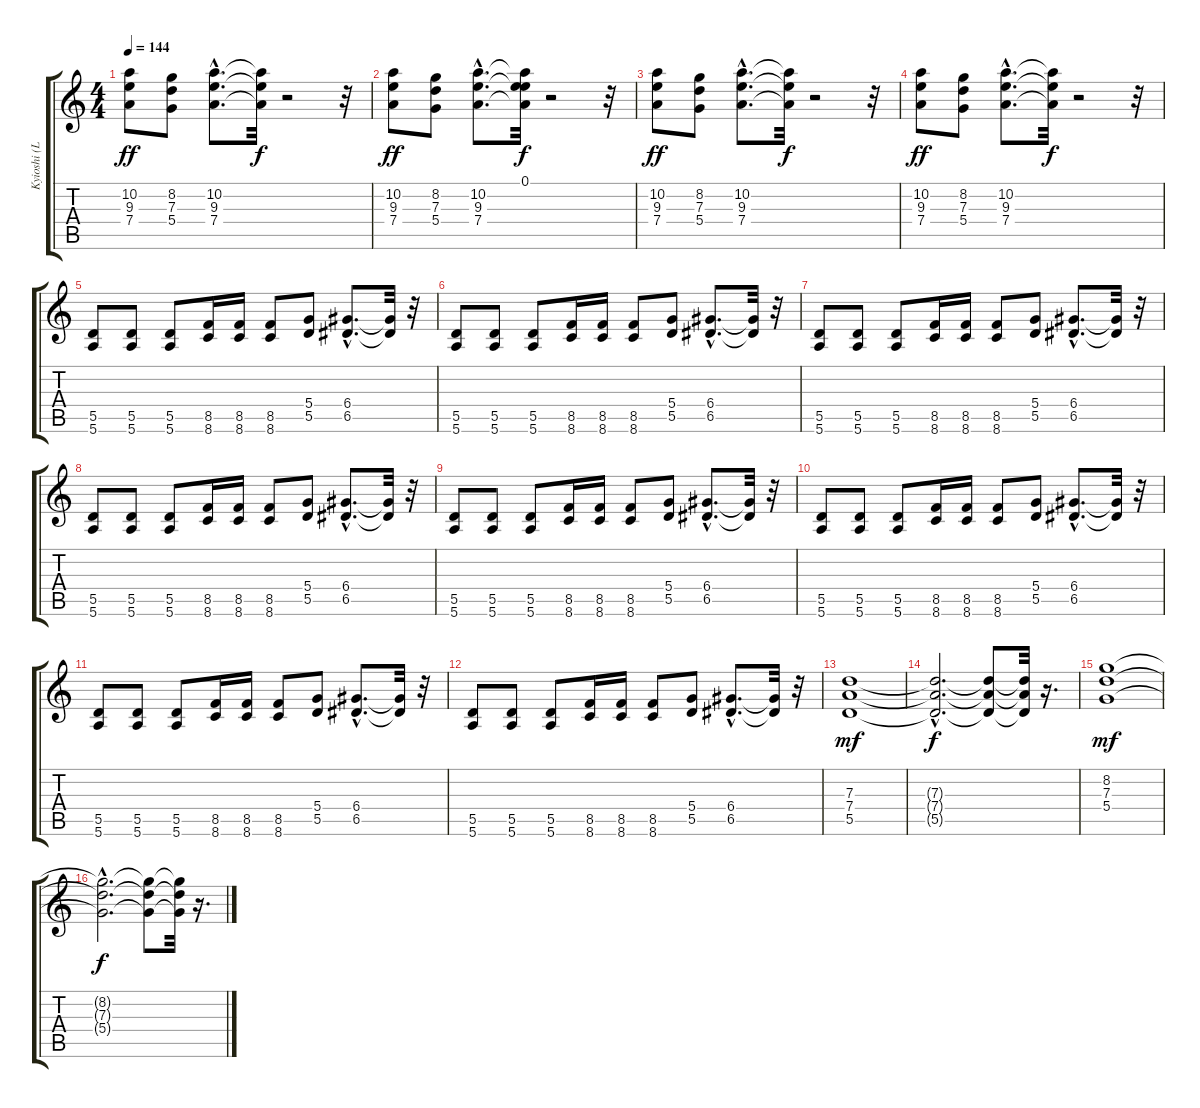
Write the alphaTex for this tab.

\track ("Kyioshi (Lead Guitars)" "Kyioshi (L") {instrument distortionguitar}
\staff {score tabs}
\tuning (E4 B3 G3 D3 A2 E2) {hide}
\ts (4 4)
\tempo 144
\clef g2
\ks c
(10.2 9.3 7.4).8{dy ff} (8.2 7.3 5.4).8 (10.2{hac} 9.3{hac} 7.4{hac}).8{d} (10.2{t} 9.3{t} 7.4{t}).32{dy f} r.2 r.32 |
(10.2 9.3 7.4).8{dy ff} (8.2 7.3 5.4).8 (10.2{hac} 9.3{hac} 7.4{hac}).8{d} (0.1 10.2{t} 9.3{t} 7.4{t}).32{dy f} r.2 r.32 |
(10.2 9.3 7.4).8{dy ff} (8.2 7.3 5.4).8 (10.2{hac} 9.3{hac} 7.4{hac}).8{d} (10.2{t} 9.3{t} 7.4{t}).32{dy f} r.2 r.32 |
(10.2 9.3 7.4).8{dy ff} (8.2 7.3 5.4).8 (10.2{hac} 9.3{hac} 7.4{hac}).8{d} (10.2{t} 9.3{t} 7.4{t}).32{dy f} r.2 r.32 |
(5.5 5.6).8 (5.5 5.6).8 (5.5 5.6).8 (8.5 8.6).16 (8.5 8.6).16 (8.5 8.6).8 (5.4 5.5).8 (6.4{hac} 6.5{hac}).8{d} (6.4{t} 6.5{t}).32 r.32 |
(5.5 5.6).8 (5.5 5.6).8 (5.5 5.6).8 (8.5 8.6).16 (8.5 8.6).16 (8.5 8.6).8 (5.4 5.5).8 (6.4{hac} 6.5{hac}).8{d} (6.4{t} 6.5{t}).32 r.32 |
(5.5 5.6).8 (5.5 5.6).8 (5.5 5.6).8 (8.5 8.6).16 (8.5 8.6).16 (8.5 8.6).8 (5.4 5.5).8 (6.4{hac} 6.5{hac}).8{d} (6.4{t} 6.5{t}).32 r.32 |
(5.5 5.6).8 (5.5 5.6).8 (5.5 5.6).8 (8.5 8.6).16 (8.5 8.6).16 (8.5 8.6).8 (5.4 5.5).8 (6.4{hac} 6.5{hac}).8{d} (6.4{t} 6.5{t}).32 r.32 |
(5.5 5.6).8 (5.5 5.6).8 (5.5 5.6).8 (8.5 8.6).16 (8.5 8.6).16 (8.5 8.6).8 (5.4 5.5).8 (6.4{hac} 6.5{hac}).8{d} (6.4{t} 6.5{t}).32 r.32 |
(5.5 5.6).8 (5.5 5.6).8 (5.5 5.6).8 (8.5 8.6).16 (8.5 8.6).16 (8.5 8.6).8 (5.4 5.5).8 (6.4{hac} 6.5{hac}).8{d} (6.4{t} 6.5{t}).32 r.32 |
(5.5 5.6).8 (5.5 5.6).8 (5.5 5.6).8 (8.5 8.6).16 (8.5 8.6).16 (8.5 8.6).8 (5.4 5.5).8 (6.4{hac} 6.5{hac}).8{d} (6.4{t} 6.5{t}).32 r.32 |
(5.5 5.6).8 (5.5 5.6).8 (5.5 5.6).8 (8.5 8.6).16 (8.5 8.6).16 (8.5 8.6).8 (5.4 5.5).8 (6.4{hac} 6.5{hac}).8{d} (6.4{t} 6.5{t}).32 r.32 |
(7.3 7.4 5.5).1{dy mf} |
(7.3{hac t} 7.4{hac t} 5.5{hac t}).2{d dy f} (7.3{t} 7.4{t} 5.5{t}).8 (7.3{t} 7.4{t} 5.5{t}).32 r.16{d} |
(8.2 7.3 5.4).1{dy mf} |
(8.2{hac t} 7.3{hac t} 5.4{hac t}).2{d dy f} (8.2{t} 7.3{t} 5.4{t}).8 (8.2{t} 7.3{t} 5.4{t}).32 r.16{d}
